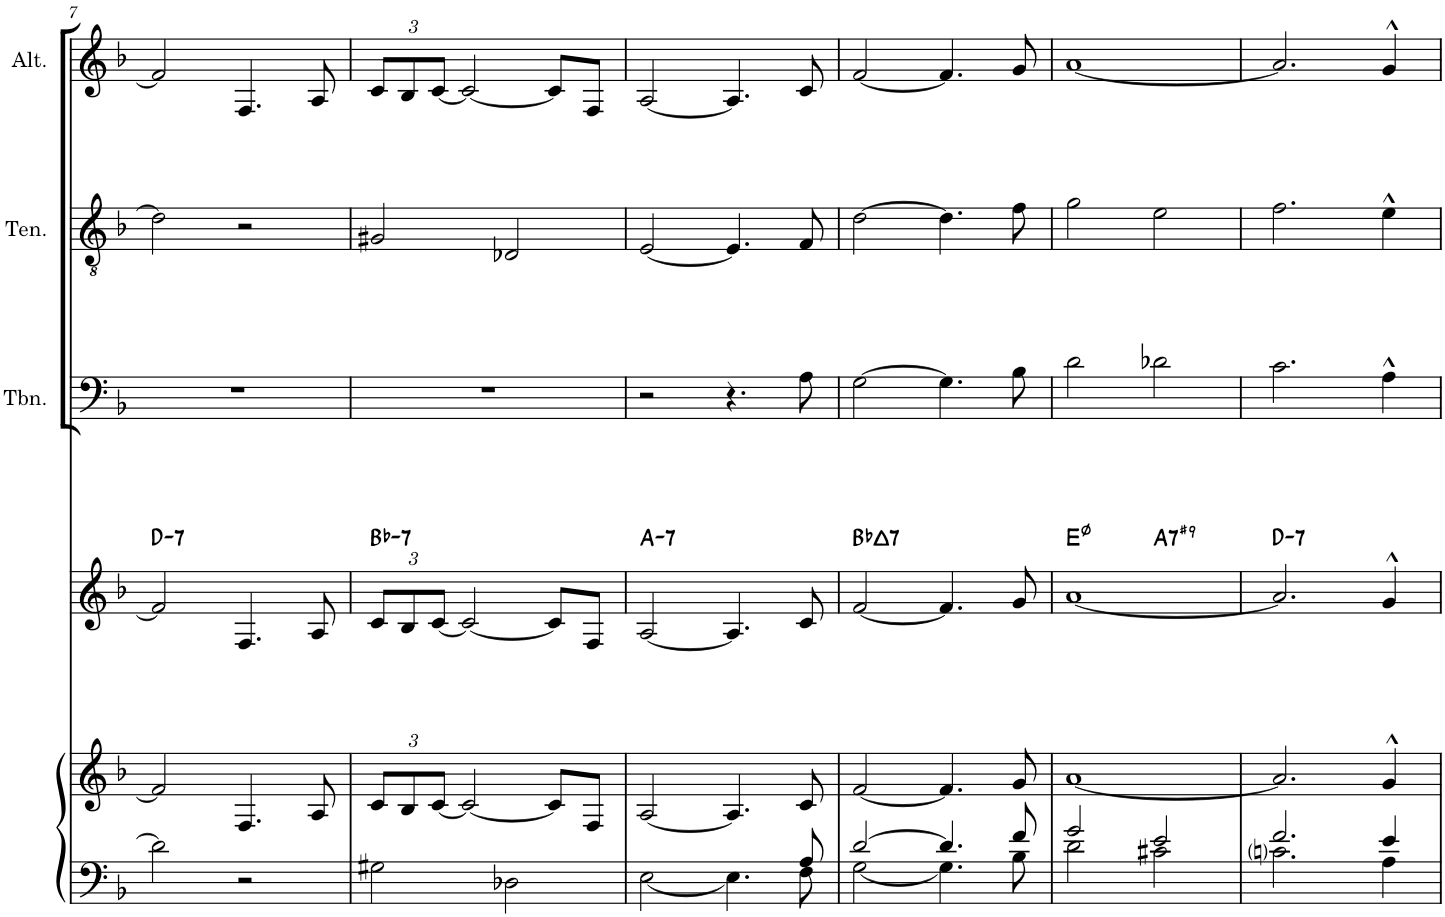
**kern	**kern	**kern	**harte	**kern	**kern	**kern
*part5	*part5	*part4	*part4	*part3	*part2	*part1
*staff6	*staff5	*staff4	*	*staff3	*staff2	*staff1
*I"Condensed	*	*I"Melody	*	*I"Trombone	*I"Tenor	*I"Alto
*	*	*	*	*I'Tbn.	*I'Ten.	*I'Alt.
!!LO:PB:g=z
*clefF4	*clefG2	*clefG2	*	*clefF4	*clefGv2	*clefG2
*	*	*	*	*	*ITrd8c14	*ITrd5c9
*k[b-]	*k[b-]	*k[b-]	*	*k[b-]	*k[b-]	*k[b-]
*M4/4	*M4/4	*M4/4	*	*M4/4	*M4/4	*M4/4
=7	=7	=7	=7	=7	=7	=7
!	!	!	!LO:H:kt=7	!	!	!
2d\]	2f/]	2f/]	D:min7	1r	2d\]	2f/]
2r	4.F/	4.F/	.	.	2r	4.F/
.	8A/	8A/	.	.	.	8A/
=8	=8	=8	=8	=8	=8	=8
*	*Xbrackettup	*Xbrackettup	*	*	*	*Xbrackettup
!	!	!	!LO:H:kt=7	!	!	!
2G#X\	12c/L	12c/L	Bb:min7	1r	2G#X/	12c/L
.	12B-/	12B-/	.	.	.	12B-/
.	[12c/J	[12c/J	.	.	.	[12c/J
.	2c/_	2c/_	.	.	.	2c/_
2D-X\	.	.	.	.	2D-X/	.
.	8c/L]	8c/L]	.	.	.	8c/L]
.	8F/J	8F/J	.	.	.	8F/J
=9	=9	=9	=9	=9	=9	=9
*^	*	*	*	*	*	*
!	!	!	!	!LO:H:kt=7	!	!	!
2ryy	[2E\	[2A/	[2A/	A:min7	2r	[2E/	[2A/
4.ryy	4.E\]	4.A/]	4.A/]	.	4.r	4.E/]	4.A/]
8A/	8F\	8c/	8c/	.	8A\	8F/	8c/
=10	=10	=10	=10	=10	=10	=10	=10
!	!	!	!	!LO:H:kt=7	!	!	!
[2d/	[2G\	[2f/	[2f/	Bb:maj7	[2G\	[2d\	[2f/
4.d/]	4.G\]	4.f/]	4.f/]	.	4.G\]	4.d\]	4.f/]
8f/	8B-\	8g/	8g/	.	8B-\	8f\	8g/
=11	=11	=11	=11	=11	=11	=11	=11
*	*	*	*^	*	*	*	*
2g/	2d\	[1a	[1a	2ryy	E:hdim7	2d\	2g\	[1a
!	!	!	!	!	!LO:H:kt=7	!	!	!
2e/	2c#X\	.	.	2ryy	A:7(#9)	2d-X\	2e\	.
=12	=12	=12	=12	=12	=12	=12	=12	=12
!	!	!	!	!	!LO:H:kt=7	!	!	!
*	*	*	*v	*v	*	*	*	*
2.f/	2.cni\	2.a/]	2.a/]	D:min7	2.c\	2.f\	2.a/]
4e/	4A\	4g^^/	4g^^/	.	4A^^\	4e^^\	4g^^/
*v	*v	*	*	*	*	*	*
=	=	=	=	=	=	=
*-	*-	*-	*-	*-	*-	*-
